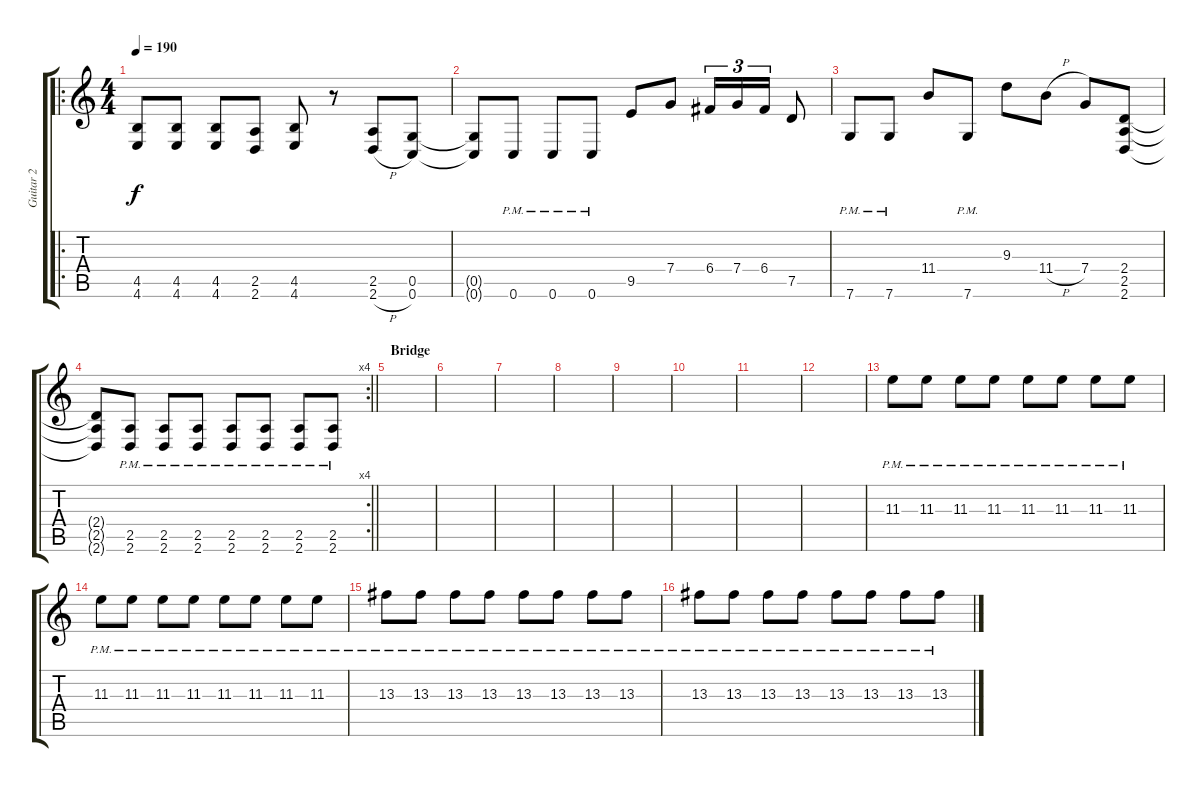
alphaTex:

\track ("Guitar 2" "Guitar 2") {instrument distortionguitar}
\staff {score tabs}
\tuning (D4 A3 F3 C3 G2 C2) {hide}
\ro
\ts (4 4)
\tempo 190
\clef g2
\ks c
(4.5 4.6).8{dy f} (4.5 4.6).8 (4.5 4.6).8 (2.5 2.6).8 (4.5 4.6).8 r.8 (2.5 2.6{h}).8 (0.5 0.6).8 |
(0.5{t} 0.6{t}).8 0.6{pm}.8 0.6{pm}.8 0.6{pm}.8 9.5.8 7.4.8 6.4.16{tu (3 2)} 7.4.16{tu (3 2)} 6.4.16{tu (3 2)} 7.5.8 |
7.6{pm}.8 7.6{pm}.8 11.4.8 7.6{pm}.8 9.3.8 11.4{h}.8 7.4.8 (2.4 2.5 2.6).8 |
\rc 4
\barLineRight lightlight
(2.4{t} 2.5{t} 2.6{t}).8 (2.5{pm} 2.6{pm}).8 (2.5{pm} 2.6{pm}).8 (2.5{pm} 2.6{pm}).8 (2.5{pm} 2.6{pm}).8 (2.5{pm} 2.6{pm}).8 (2.5{pm} 2.6{pm}).8 (2.5{pm} 2.6{pm}).8 |
\section ("" "Bridge")
|
|
|
|
|
|
|
|
11.3{pm}.8 11.3{pm}.8 11.3{pm}.8 11.3{pm}.8 11.3{pm}.8 11.3{pm}.8 11.3{pm}.8 11.3{pm}.8 |
11.3{pm}.8 11.3{pm}.8 11.3{pm}.8 11.3{pm}.8 11.3{pm}.8 11.3{pm}.8 11.3{pm}.8 11.3{pm}.8 |
13.3{pm}.8 13.3{pm}.8 13.3{pm}.8 13.3{pm}.8 13.3{pm}.8 13.3{pm}.8 13.3{pm}.8 13.3{pm}.8 |
13.3{pm}.8 13.3{pm}.8 13.3{pm}.8 13.3{pm}.8 13.3{pm}.8 13.3{pm}.8 13.3{pm}.8 13.3{pm}.8
